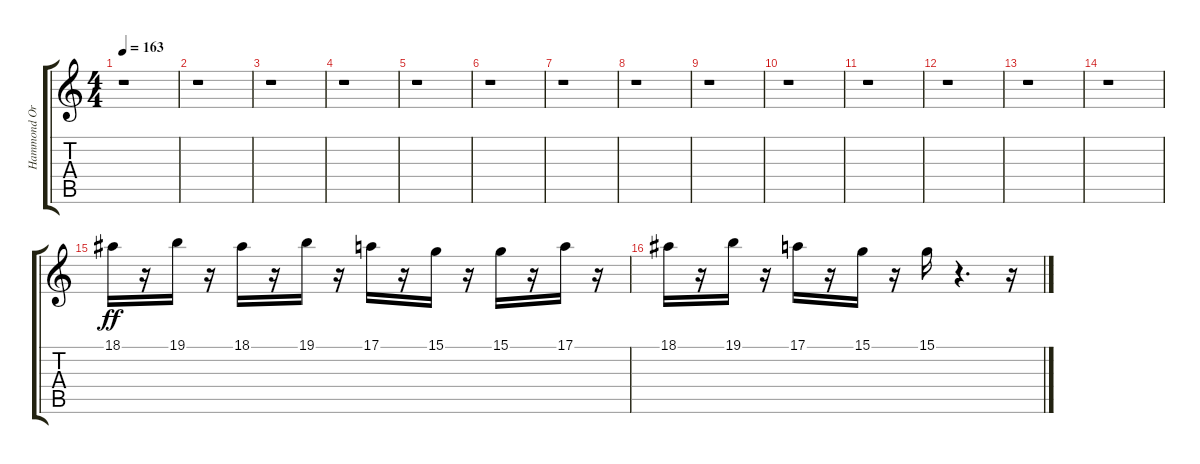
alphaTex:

\track ("Hammond Organ" "Hammond Or") {instrument drawbarorgan}
\staff {score tabs}
\tuning (E4 B3 G3 D3 A2 E2) {hide}
\ts (4 4)
\tempo 163
\clef g2
\ks c
r.1{dy ff} |
r.1 |
r.1 |
r.1 |
r.1 |
r.1 |
r.1 |
r.1 |
r.1 |
r.1 |
r.1 |
r.1 |
r.1 |
r.1 |
18.1.16 r.16 19.1.16 r.16 18.1.16 r.16 19.1.16 r.16 17.1.16 r.16 15.1.16 r.16 15.1.16 r.16 17.1.16 r.16 |
18.1.16 r.16 19.1.16 r.16 17.1.16 r.16 15.1.16 r.16 15.1.16 r.4{d} r.16
